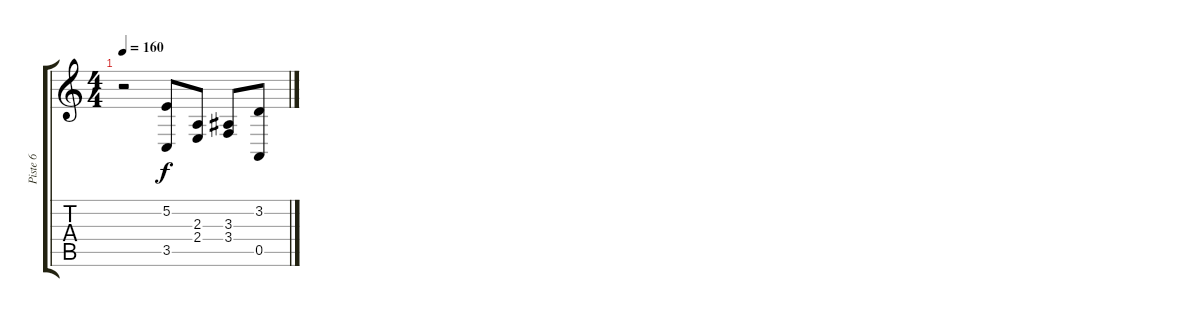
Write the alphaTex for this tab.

\track ("Piste 6" "Piste 6") {instrument choiraahs}
\staff {score tabs}
\tuning (E4 B3 G3 D3 A2 E2) {hide}
\ts (4 4)
\tempo 160
\clef g2
\ks c
r.2{dy f} (5.2 3.5).8 (2.3 2.4).8 (3.3 3.4).8 (3.2 0.5).8
